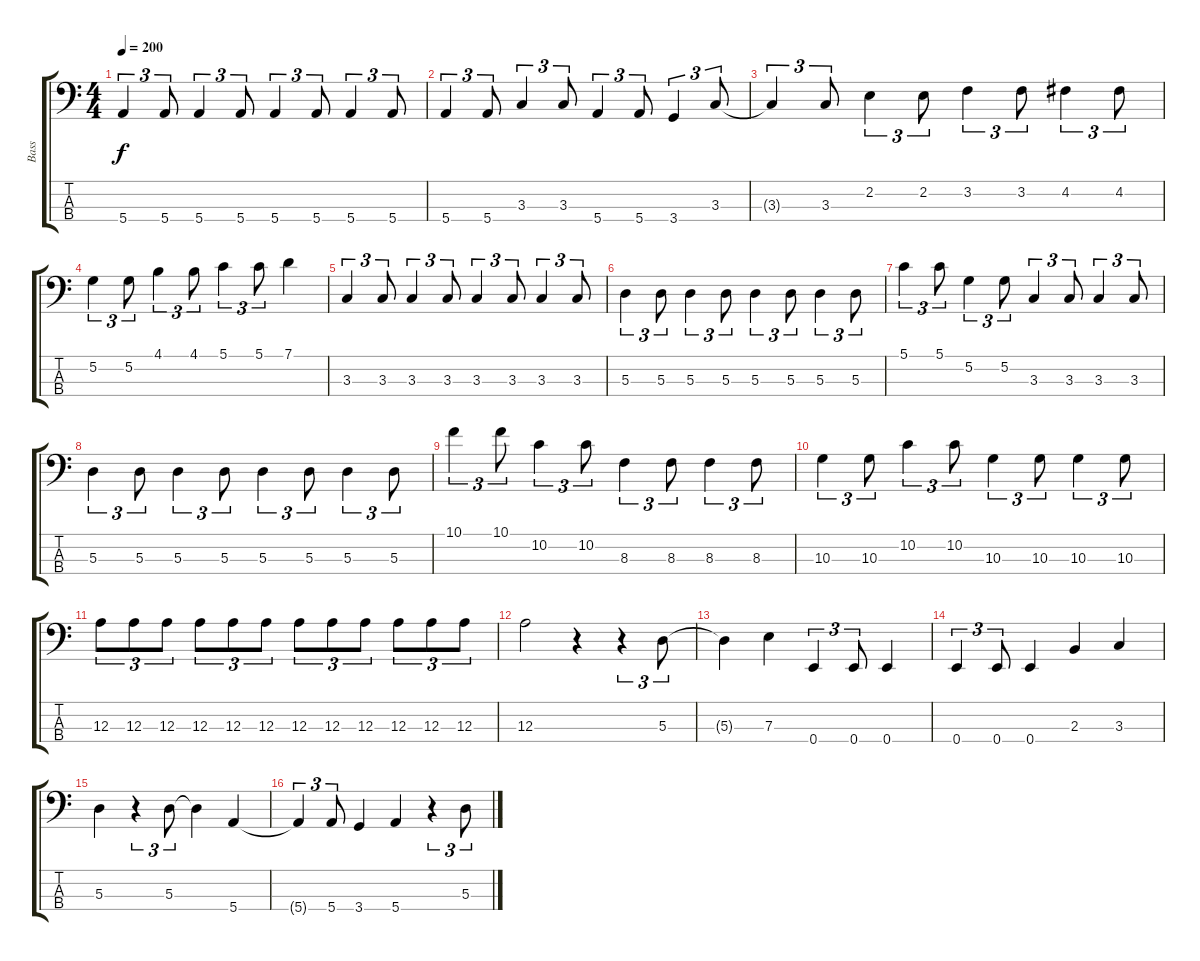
\track ("Bass" "Bass") {instrument electricbasspick}
\staff {score tabs}
\tuning (G2 D2 A1 E1) {hide}
\ts (4 4)
\tempo 200
\clef f4
\ks c
5.4.4{tu (3 2) dy f} 5.4.8{tu (3 2)} 5.4.4{tu (3 2)} 5.4.8{tu (3 2)} 5.4.4{tu (3 2)} 5.4.8{tu (3 2)} 5.4.4{tu (3 2)} 5.4.8{tu (3 2)} |
5.4.4{tu (3 2)} 5.4.8{tu (3 2)} 3.3.4{tu (3 2)} 3.3.8{tu (3 2)} 5.4.4{tu (3 2)} 5.4.8{tu (3 2)} 3.4.4{tu (3 2)} 3.3.8{tu (3 2)} |
3.3{t}.4{tu (3 2)} 3.3.8{tu (3 2)} 2.2.4{tu (3 2)} 2.2.8{tu (3 2)} 3.2.4{tu (3 2)} 3.2.8{tu (3 2)} 4.2.4{tu (3 2)} 4.2.8{tu (3 2)} |
5.2.4{tu (3 2)} 5.2.8{tu (3 2)} 4.1.4{tu (3 2)} 4.1.8{tu (3 2)} 5.1.4{tu (3 2)} 5.1.8{tu (3 2)} 7.1.4 |
3.3.4{tu (3 2)} 3.3.8{tu (3 2)} 3.3.4{tu (3 2)} 3.3.8{tu (3 2)} 3.3.4{tu (3 2)} 3.3.8{tu (3 2)} 3.3.4{tu (3 2)} 3.3.8{tu (3 2)} |
5.3.4{tu (3 2)} 5.3.8{tu (3 2)} 5.3.4{tu (3 2)} 5.3.8{tu (3 2)} 5.3.4{tu (3 2)} 5.3.8{tu (3 2)} 5.3.4{tu (3 2)} 5.3.8{tu (3 2)} |
5.1.4{tu (3 2)} 5.1.8{tu (3 2)} 5.2.4{tu (3 2)} 5.2.8{tu (3 2)} 3.3.4{tu (3 2)} 3.3.8{tu (3 2)} 3.3.4{tu (3 2)} 3.3.8{tu (3 2)} |
5.3.4{tu (3 2)} 5.3.8{tu (3 2)} 5.3.4{tu (3 2)} 5.3.8{tu (3 2)} 5.3.4{tu (3 2)} 5.3.8{tu (3 2)} 5.3.4{tu (3 2)} 5.3.8{tu (3 2)} |
10.1.4{tu (3 2)} 10.1.8{tu (3 2)} 10.2.4{tu (3 2)} 10.2.8{tu (3 2)} 8.3.4{tu (3 2)} 8.3.8{tu (3 2)} 8.3.4{tu (3 2)} 8.3.8{tu (3 2)} |
10.3.4{tu (3 2)} 10.3.8{tu (3 2)} 10.2.4{tu (3 2)} 10.2.8{tu (3 2)} 10.3.4{tu (3 2)} 10.3.8{tu (3 2)} 10.3.4{tu (3 2)} 10.3.8{tu (3 2)} |
12.3.8{tu (3 2)} 12.3.8{tu (3 2)} 12.3.8{tu (3 2)} 12.3.8{tu (3 2)} 12.3.8{tu (3 2)} 12.3.8{tu (3 2)} 12.3.8{tu (3 2)} 12.3.8{tu (3 2)} 12.3.8{tu (3 2)} 12.3.8{tu (3 2)} 12.3.8{tu (3 2)} 12.3.8{tu (3 2)} |
12.3.2 r.4 r.4{tu (3 2)} 5.3.8{tu (3 2)} |
5.3{t}.4 7.3.4 0.4.4{tu (3 2)} 0.4.8{tu (3 2)} 0.4.4 |
0.4.4{tu (3 2)} 0.4.8{tu (3 2)} 0.4.4 2.3.4 3.3.4 |
5.3.4 r.4{tu (3 2)} 5.3.8{tu (3 2)} 5.3{t}.4 5.4.4 |
5.4{t}.4{tu (3 2)} 5.4.8{tu (3 2)} 3.4.4 5.4.4 r.4{tu (3 2)} 5.3.8{tu (3 2)}
